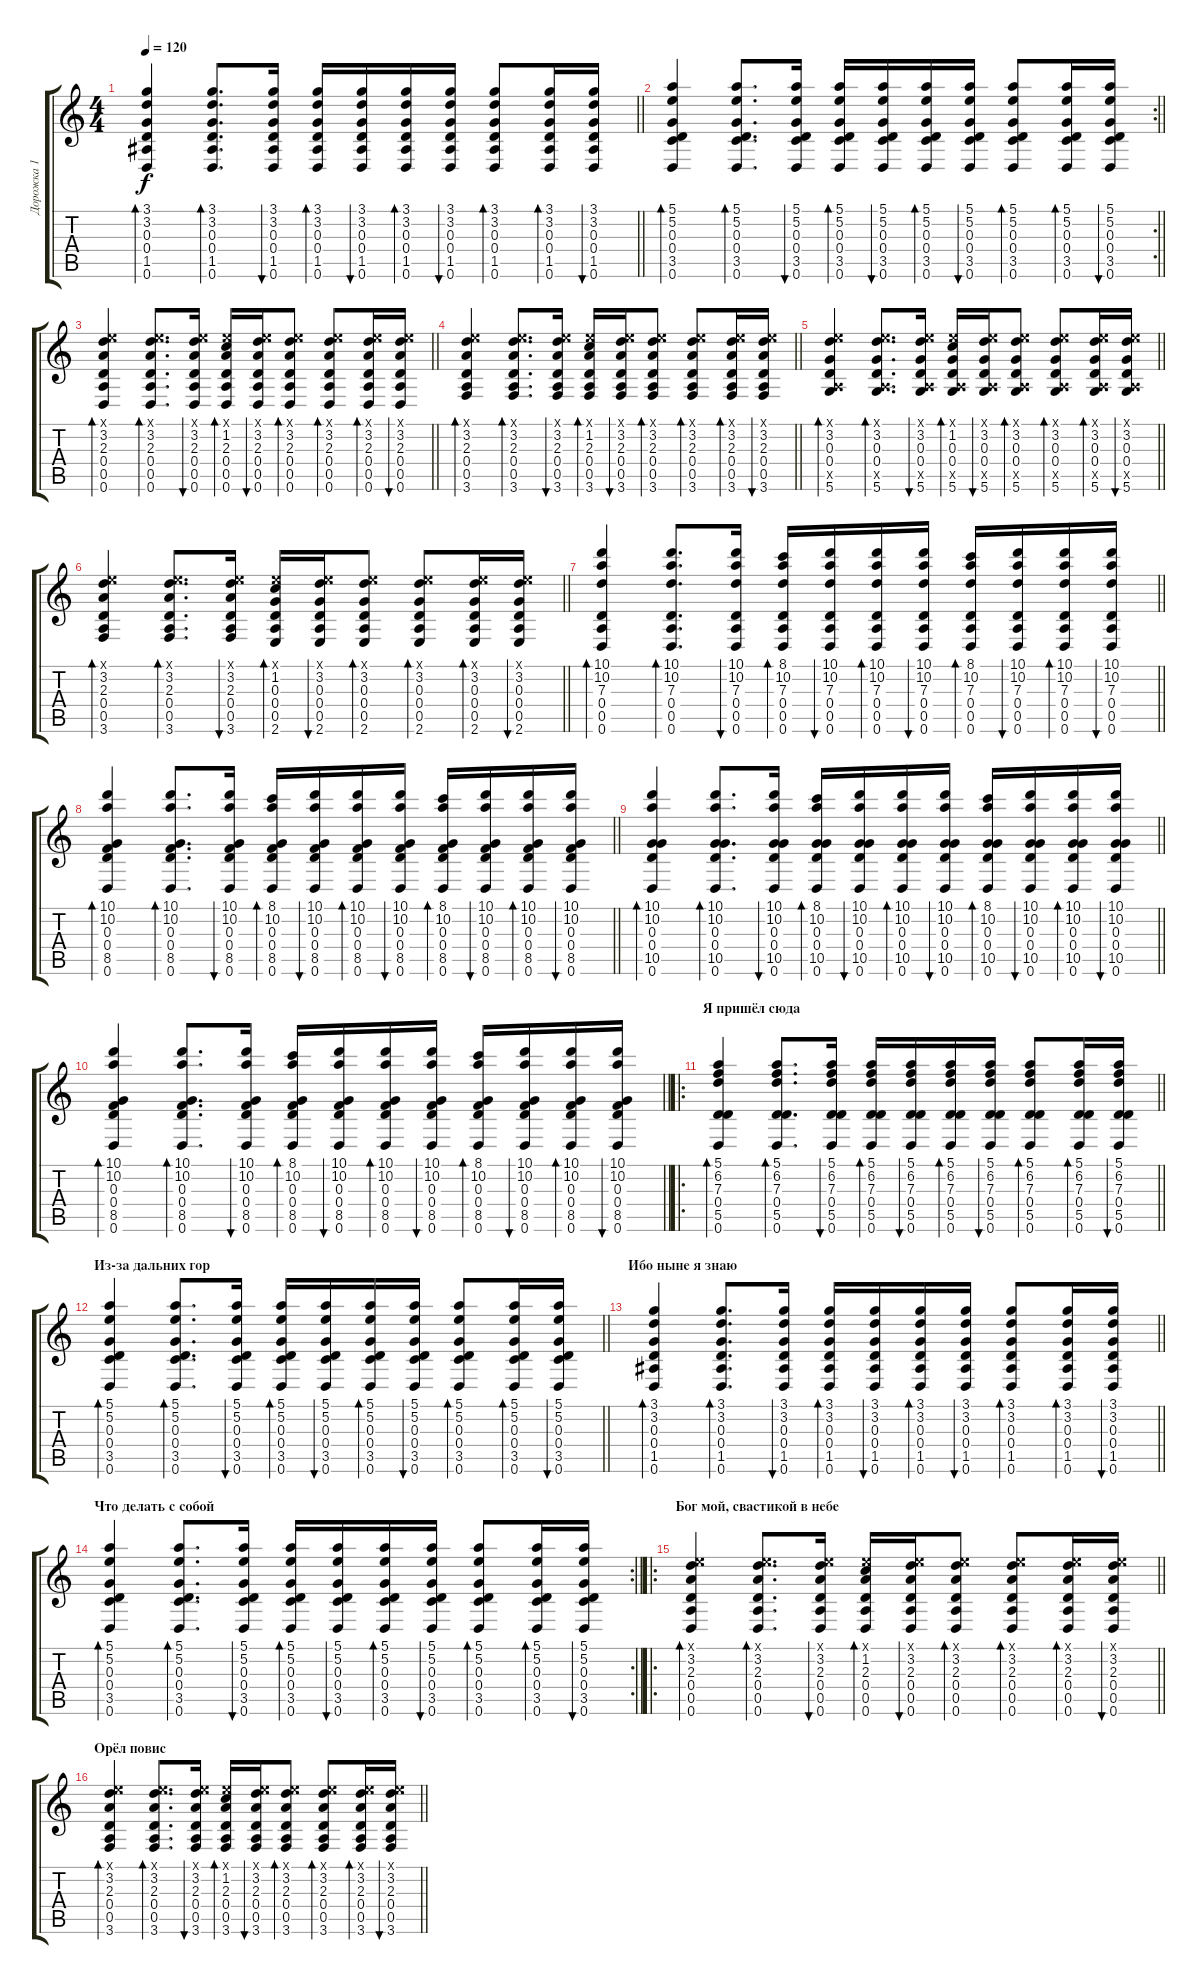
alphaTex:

\track ("Дорожка 1" "Дорожка 1") {instrument acousticguitarsteel}
\staff {score tabs}
\tuning (E4 B3 G3 D3 A2 D2) {hide}
\ts (4 4)
\tempo 120
\clef g2
\barLineRight lightlight
\ks c
(3.1 3.2 0.3 0.4 1.5 0.6).4{bd 60 dy f} (3.1 3.2 0.3 0.4 1.5 0.6).8{d bd 60} (3.1 3.2 0.3 0.4 1.5 0.6).16{bu 60} (3.1 3.2 0.3 0.4 1.5 0.6).16{bd 60} (3.1 3.2 0.3 0.4 1.5 0.6).16{bu 60} (3.1 3.2 0.3 0.4 1.5 0.6).16{bd 60} (3.1 3.2 0.3 0.4 1.5 0.6).16{bu 60} (3.1 3.2 0.3 0.4 1.5 0.6).8{bd 60} (3.1 3.2 0.3 0.4 1.5 0.6).16{bd 60} (3.1 3.2 0.3 0.4 1.5 0.6).16{bu 60} |
\rc 2
\barLineRight lightlight
(5.1 5.2 0.3 0.4 3.5 0.6).4{bd 60} (5.1 5.2 0.3 0.4 3.5 0.6).8{d bd 60} (5.1 5.2 0.3 0.4 3.5 0.6).16{bu 60} (5.1 5.2 0.3 0.4 3.5 0.6).16{bd 60} (5.1 5.2 0.3 0.4 3.5 0.6).16{bu 60} (5.1 5.2 0.3 0.4 3.5 0.6).16{bd 60} (5.1 5.2 0.3 0.4 3.5 0.6).16{bu 60} (5.1 5.2 0.3 0.4 3.5 0.6).8{bd 60} (5.1 5.2 0.3 0.4 3.5 0.6).16{bd 60} (5.1 5.2 0.3 0.4 3.5 0.6).16{bu 60} |
\barLineRight lightlight
(0.1{x} 3.2 2.3 0.4 0.5 0.6).4{bd 120} (0.1{x} 3.2 2.3 0.4 0.5 0.6).8{d bd 120} (0.1{x} 3.2 2.3 0.4 0.5 0.6).16{bu 120} (0.1{x} 1.2 2.3 0.4 0.5 0.6).16{bd 120} (0.1{x} 3.2 2.3 0.4 0.5 0.6).16{bu 120} (0.1{x} 3.2 2.3 0.4 0.5 0.6).8{bd 120} (0.1{x} 3.2 2.3 0.4 0.5 0.6).8{bd 120} (0.1{x} 3.2 2.3 0.4 0.5 0.6).16{bd 120} (0.1{x} 3.2 2.3 0.4 0.5 0.6).16{bu 120} |
\barLineRight lightlight
(0.1{x} 3.2 2.3 0.4 0.5 3.6).4{bd 120} (0.1{x} 3.2 2.3 0.4 0.5 3.6).8{d bd 120} (0.1{x} 3.2 2.3 0.4 0.5 3.6).16{bu 120} (0.1{x} 1.2 2.3 0.4 0.5 3.6).16{bd 120} (0.1{x} 3.2 2.3 0.4 0.5 3.6).16{bu 120} (0.1{x} 3.2 2.3 0.4 0.5 3.6).8{bd 120} (0.1{x} 3.2 2.3 0.4 0.5 3.6).8{bd 120} (0.1{x} 3.2 2.3 0.4 0.5 3.6).16{bd 120} (0.1{x} 3.2 2.3 0.4 0.5 3.6).16{bu 120} |
\barLineRight lightlight
(0.1{x} 3.2 0.3 0.4 0.5{x} 5.6).4{bd 120} (0.1{x} 3.2 0.3 0.4 0.5{x} 5.6).8{d bd 120} (0.1{x} 3.2 0.3 0.4 0.5{x} 5.6).16{bu 120} (0.1{x} 1.2 0.3 0.4 0.5{x} 5.6).16{bd 120} (0.1{x} 3.2 0.3 0.4 0.5{x} 5.6).16{bu 120} (0.1{x} 3.2 0.3 0.4 0.5{x} 5.6).8{bd 120} (0.1{x} 3.2 0.3 0.4 0.5{x} 5.6).8{bd 120} (0.1{x} 3.2 0.3 0.4 0.5{x} 5.6).16{bd 120} (0.1{x} 3.2 0.3 0.4 0.5{x} 5.6).16{bu 120} |
\barLineRight lightlight
(0.1{x} 3.2 2.3 0.4 0.5 3.6).4{bd 120} (0.1{x} 3.2 2.3 0.4 0.5 3.6).8{d bd 120} (0.1{x} 3.2 2.3 0.4 0.5 3.6).16{bu 120} (0.1{x} 1.2 0.3 0.4 0.5 2.6).16{bd 120} (0.1{x} 3.2 0.3 0.4 0.5 2.6).16{bu 120} (0.1{x} 3.2 0.3 0.4 0.5 2.6).8{bd 120} (0.1{x} 3.2 0.3 0.4 0.5 2.6).8{bd 120} (0.1{x} 3.2 0.3 0.4 0.5 2.6).16{bd 120} (0.1{x} 3.2 0.3 0.4 0.5 2.6).16{bu 120} |
\barLineRight lightlight
(10.1 10.2 7.3 0.4 0.5 0.6).4{bd 60} (10.1 10.2 7.3 0.4 0.5 0.6).8{d bd 60} (10.1 10.2 7.3 0.4 0.5 0.6).16{bu 60} (8.1 10.2 7.3 0.4 0.5 0.6).16{bd 60} (10.1 10.2 7.3 0.4 0.5 0.6).16{bu 60} (10.1 10.2 7.3 0.4 0.5 0.6).16{bd 60} (10.1 10.2 7.3 0.4 0.5 0.6).16{bu 60} (8.1 10.2 7.3 0.4 0.5 0.6).16{bd 60} (10.1 10.2 7.3 0.4 0.5 0.6).16{bu 60} (10.1 10.2 7.3 0.4 0.5 0.6).16{bd 60} (10.1 10.2 7.3 0.4 0.5 0.6).16{bu 60} |
\barLineRight lightlight
(10.1 10.2 0.3 0.4 8.5 0.6).4{bd 60} (10.1 10.2 0.3 0.4 8.5 0.6).8{d bd 60} (10.1 10.2 0.3 0.4 8.5 0.6).16{bu 60} (8.1 10.2 0.3 0.4 8.5 0.6).16{bd 60} (10.1 10.2 0.3 0.4 8.5 0.6).16{bu 60} (10.1 10.2 0.3 0.4 8.5 0.6).16{bd 60} (10.1 10.2 0.3 0.4 8.5 0.6).16{bu 60} (8.1 10.2 0.3 0.4 8.5 0.6).16{bd 60} (10.1 10.2 0.3 0.4 8.5 0.6).16{bu 60} (10.1 10.2 0.3 0.4 8.5 0.6).16{bd 60} (10.1 10.2 0.3 0.4 8.5 0.6).16{bu 60} |
\barLineRight lightlight
(10.1 10.2 0.3 0.4 10.5 0.6).4{bd 60} (10.1 10.2 0.3 0.4 10.5 0.6).8{d bd 60} (10.1 10.2 0.3 0.4 10.5 0.6).16{bu 60} (8.1 10.2 0.3 0.4 10.5 0.6).16{bd 60} (10.1 10.2 0.3 0.4 10.5 0.6).16{bu 60} (10.1 10.2 0.3 0.4 10.5 0.6).16{bd 60} (10.1 10.2 0.3 0.4 10.5 0.6).16{bu 60} (8.1 10.2 0.3 0.4 10.5 0.6).16{bd 60} (10.1 10.2 0.3 0.4 10.5 0.6).16{bu 60} (10.1 10.2 0.3 0.4 10.5 0.6).16{bd 60} (10.1 10.2 0.3 0.4 10.5 0.6).16{bu 60} |
\barLineRight lightlight
(10.1 10.2 0.3 0.4 8.5 0.6).4{bd 60} (10.1 10.2 0.3 0.4 8.5 0.6).8{d bd 60} (10.1 10.2 0.3 0.4 8.5 0.6).16{bu 60} (8.1 10.2 0.3 0.4 8.5 0.6).16{bd 60} (10.1 10.2 0.3 0.4 8.5 0.6).16{bu 60} (10.1 10.2 0.3 0.4 8.5 0.6).16{bd 60} (10.1 10.2 0.3 0.4 8.5 0.6).16{bu 60} (8.1 10.2 0.3 0.4 8.5 0.6).16{bd 60} (10.1 10.2 0.3 0.4 8.5 0.6).16{bu 60} (10.1 10.2 0.3 0.4 8.5 0.6).16{bd 60} (10.1 10.2 0.3 0.4 8.5 0.6).16{bu 60} |
\ro
\section ("" "Я пришёл сюда")
\barLineRight lightlight
(5.1 6.2 7.3 0.4 5.5 0.6).4{bd 60} (5.1 6.2 7.3 0.4 5.5 0.6).8{d bd 60} (5.1 6.2 7.3 0.4 5.5 0.6).16{bu 60} (5.1 6.2 7.3 0.4 5.5 0.6).16{bd 60} (5.1 6.2 7.3 0.4 5.5 0.6).16{bu 60} (5.1 6.2 7.3 0.4 5.5 0.6).16{bd 60} (5.1 6.2 7.3 0.4 5.5 0.6).16{bu 60} (5.1 6.2 7.3 0.4 5.5 0.6).8{bd 60} (5.1 6.2 7.3 0.4 5.5 0.6).16{bd 60} (5.1 6.2 7.3 0.4 5.5 0.6).16{bu 60} |
\section ("" "Из-за дальних гор")
\barLineRight lightlight
(5.1 5.2 0.3 0.4 3.5 0.6).4{bd 60} (5.1 5.2 0.3 0.4 3.5 0.6).8{d bd 60} (5.1 5.2 0.3 0.4 3.5 0.6).16{bu 60} (5.1 5.2 0.3 0.4 3.5 0.6).16{bd 60} (5.1 5.2 0.3 0.4 3.5 0.6).16{bu 60} (5.1 5.2 0.3 0.4 3.5 0.6).16{bd 60} (5.1 5.2 0.3 0.4 3.5 0.6).16{bu 60} (5.1 5.2 0.3 0.4 3.5 0.6).8{bd 60} (5.1 5.2 0.3 0.4 3.5 0.6).16{bd 60} (5.1 5.2 0.3 0.4 3.5 0.6).16{bu 60} |
\section ("" "Ибо ныне я знаю")
\barLineRight lightlight
(3.1 3.2 0.3 0.4 1.5 0.6).4{bd 60} (3.1 3.2 0.3 0.4 1.5 0.6).8{d bd 60} (3.1 3.2 0.3 0.4 1.5 0.6).16{bu 60} (3.1 3.2 0.3 0.4 1.5 0.6).16{bd 60} (3.1 3.2 0.3 0.4 1.5 0.6).16{bu 60} (3.1 3.2 0.3 0.4 1.5 0.6).16{bd 60} (3.1 3.2 0.3 0.4 1.5 0.6).16{bu 60} (3.1 3.2 0.3 0.4 1.5 0.6).8{bd 60} (3.1 3.2 0.3 0.4 1.5 0.6).16{bd 60} (3.1 3.2 0.3 0.4 1.5 0.6).16{bu 60} |
\rc 2
\section ("" "Что делать с собой")
\barLineRight lightlight
(5.1 5.2 0.3 0.4 3.5 0.6).4{bd 60} (5.1 5.2 0.3 0.4 3.5 0.6).8{d bd 60} (5.1 5.2 0.3 0.4 3.5 0.6).16{bu 60} (5.1 5.2 0.3 0.4 3.5 0.6).16{bd 60} (5.1 5.2 0.3 0.4 3.5 0.6).16{bu 60} (5.1 5.2 0.3 0.4 3.5 0.6).16{bd 60} (5.1 5.2 0.3 0.4 3.5 0.6).16{bu 60} (5.1 5.2 0.3 0.4 3.5 0.6).8{bd 60} (5.1 5.2 0.3 0.4 3.5 0.6).16{bd 60} (5.1 5.2 0.3 0.4 3.5 0.6).16{bu 60} |
\ro
\section ("" "Бог мой, свастикой в небе")
\barLineRight lightlight
(0.1{x} 3.2 2.3 0.4 0.5 0.6).4{bd 120} (0.1{x} 3.2 2.3 0.4 0.5 0.6).8{d bd 120} (0.1{x} 3.2 2.3 0.4 0.5 0.6).16{bu 120} (0.1{x} 1.2 2.3 0.4 0.5 0.6).16{bd 120} (0.1{x} 3.2 2.3 0.4 0.5 0.6).16{bu 120} (0.1{x} 3.2 2.3 0.4 0.5 0.6).8{bd 120} (0.1{x} 3.2 2.3 0.4 0.5 0.6).8{bd 120} (0.1{x} 3.2 2.3 0.4 0.5 0.6).16{bd 120} (0.1{x} 3.2 2.3 0.4 0.5 0.6).16{bu 120} |
\section ("" "Орёл повис")
\barLineRight lightlight
(0.1{x} 3.2 2.3 0.4 0.5 3.6).4{bd 120} (0.1{x} 3.2 2.3 0.4 0.5 3.6).8{d bd 120} (0.1{x} 3.2 2.3 0.4 0.5 3.6).16{bu 120} (0.1{x} 1.2 2.3 0.4 0.5 3.6).16{bd 120} (0.1{x} 3.2 2.3 0.4 0.5 3.6).16{bu 120} (0.1{x} 3.2 2.3 0.4 0.5 3.6).8{bd 120} (0.1{x} 3.2 2.3 0.4 0.5 3.6).8{bd 120} (0.1{x} 3.2 2.3 0.4 0.5 3.6).16{bd 120} (0.1{x} 3.2 2.3 0.4 0.5 3.6).16{bu 120}
